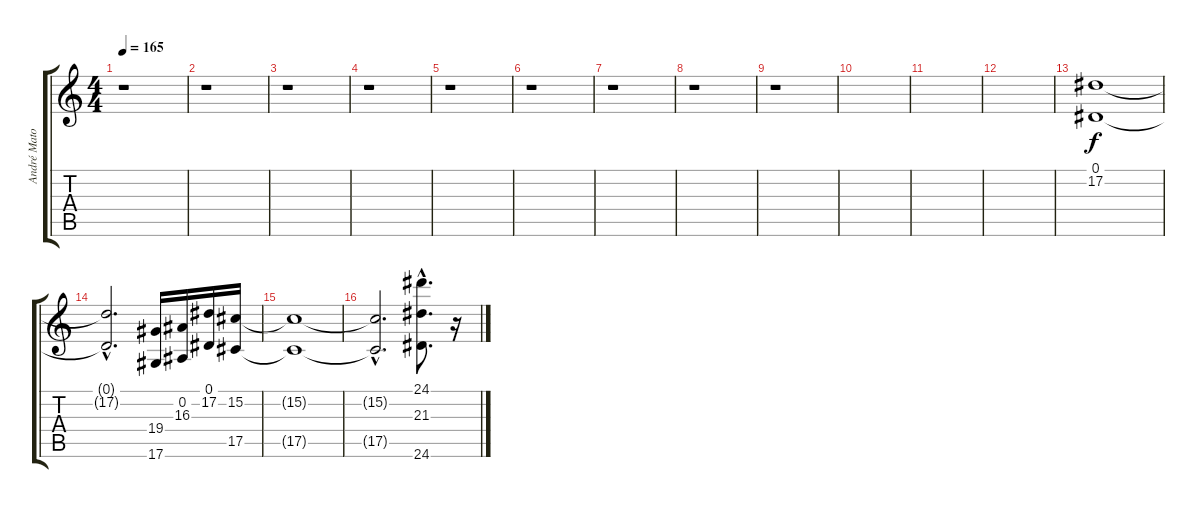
\track ("André Matos (Teclado)" "André Mato") {instrument stringensemble1}
\staff {score tabs}
\tuning (Eb4 Bb3 Gb3 Db3 Ab2 Eb2) {hide}
\ts (4 4)
\tempo 165
\clef g2
\ks c
r.1{dy f} |
r.1 |
r.1 |
r.1 |
r.1 |
r.1 |
r.1 |
r.1 |
r.1 |
|
|
|
(0.1 17.2).1 |
(0.1{hac t} 17.2{hac t}).2{d} (19.4 17.6).16 (0.2 16.3).16 (0.1 17.2).16 (15.2 17.5).16 |
(15.2{t} 17.5{t}).1 |
(15.2{hac t} 17.5{hac t}).2{d} (24.1{hac} 21.3{hac} 24.6{hac}).8{d} r.16
